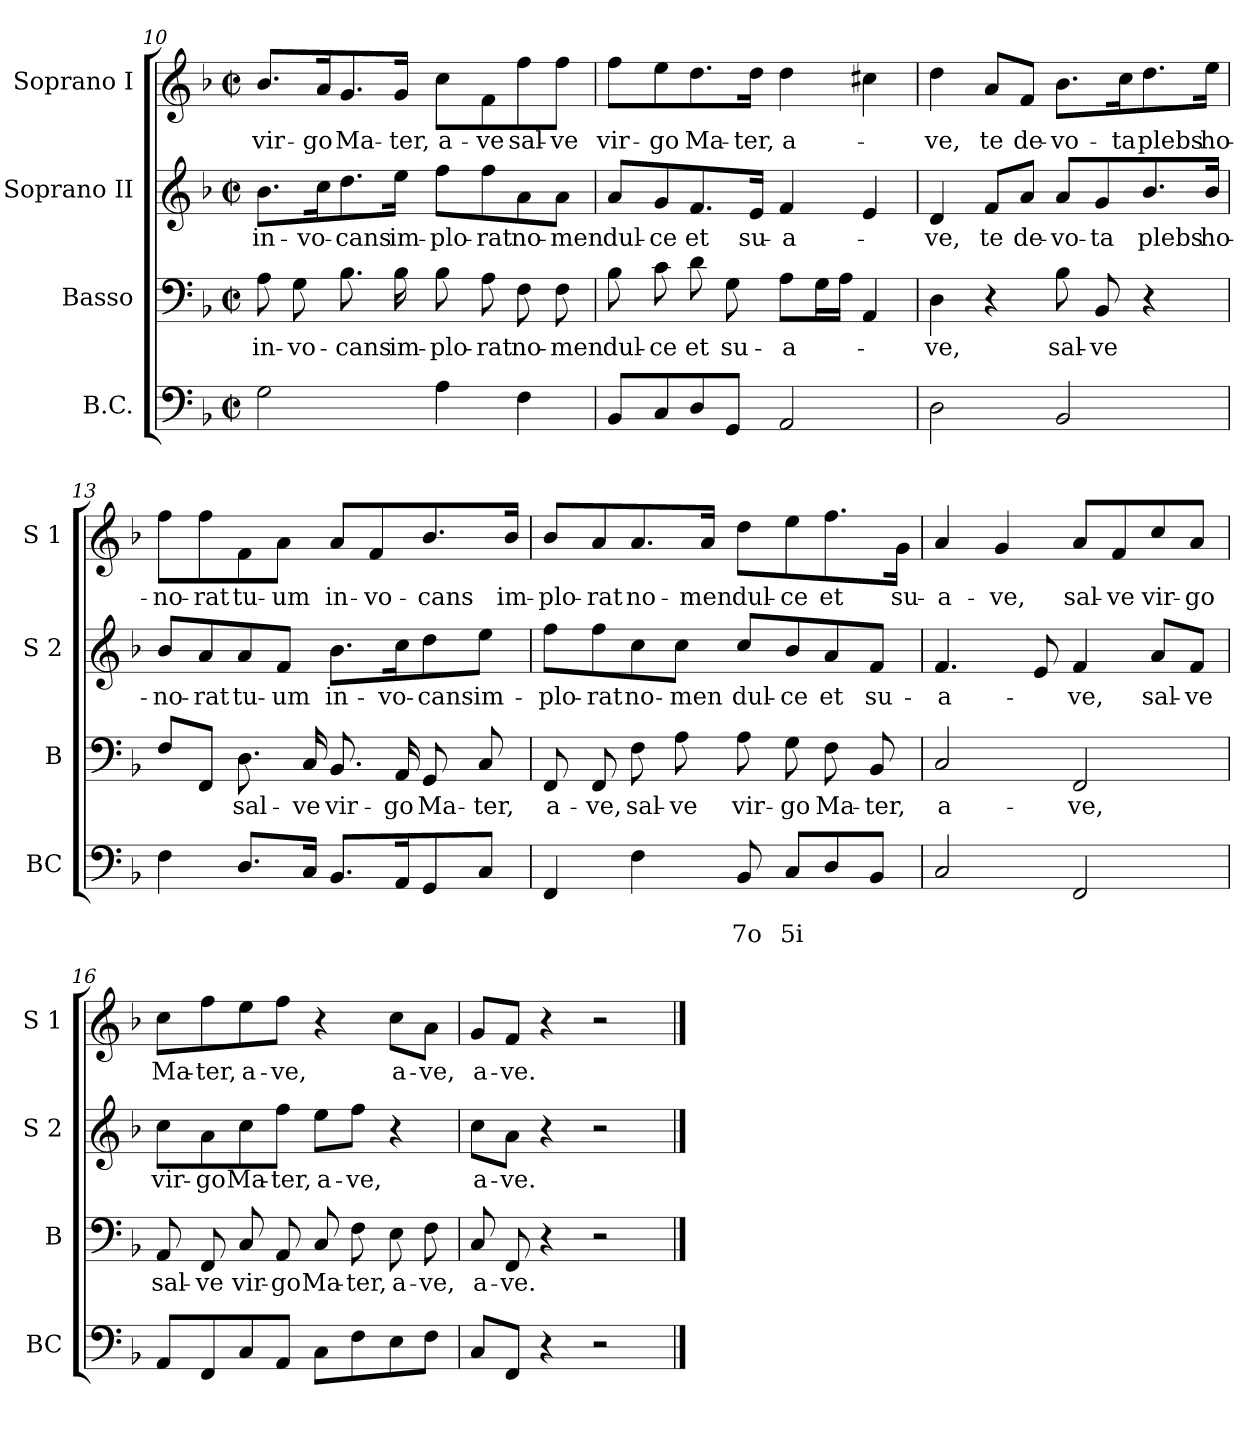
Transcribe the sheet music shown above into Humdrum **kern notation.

**kern	**text	**text	**kern	**text	**kern	**text	**kern	**text
*part4	*part4	*part4	*part3	*part3	*part2	*part2	*part1	*part1
*staff4	*staff4	*staff4	*staff3	*staff3	*staff2	*staff2	*staff1	*staff1
*I"B.C.	*	*	*I"Basso	*	*I"Soprano II	*	*I"Soprano I	*
*I'BC	*	*	*I'B	*	*I'S 2	*	*I'S 1	*
!!LO:PB:g=z
*clefF4	*	*	*clefF4	*	*clefG2	*	*clefG2	*
*k[b-]	*	*	*k[b-]	*	*k[b-]	*	*k[b-]	*
*F:	*	*	*F:	*	*F:	*	*F:	*
*M2/2	*	*	*M2/2	*	*M2/2	*	*M2/2	*
*met(c|)	*	*	*met(c|)	*	*met(c|)	*	*met(c|)	*
=10	=10	=10	=10	=10	=10	=10	=10	=10
*^	*	*	*	*	*	*	*	*
!	!	!	!	!	!LO:LY:b	!	!LO:LY:b	!	!LO:LY:b
2G\	8ryy	.	.	8A\	in-	8.b-\L	in-	8.b-/L	vir-
!	!	!	!	!	!LO:LY:b	!	!	!	!
.	8ryy	.	.	8G\	-vo-	.	.	.	.
!	!	!	!	!	!	!	!LO:LY:b	!	!LO:LY:b
.	.	.	.	.	.	16cc\K	-vo-	16a/K	-go
!	!	!	!	!	!LO:LY:b	!	!LO:LY:b	!	!LO:LY:b
.	4ryy	.	.	8.B-\	-cans	8.dd\	-cans	8.g/	Ma-
!	!	!	!	!	!LO:LY:b	!	!LO:LY:b	!	!LO:LY:b
.	.	.	.	16B-\	im-	16ee\Jk	im-	16g/Jk	-ter,
!	!	!	!	!	!LO:LY:b	!	!LO:LY:b	!	!LO:LY:b
4A\	2ryy	.	.	8B-\	-plo-	8ff\L	-plo-	8cc\L	a-
!	!	!	!	!	!LO:LY:b	!	!LO:LY:b	!	!LO:LY:b
.	.	.	.	8A\	-rat	8ff\	-rat	8f\	-ve
!	!	!	!	!	!LO:LY:b	!	!LO:LY:b	!	!LO:LY:b
4F\	.	.	.	8F\	no-	8a\	no-	8ff\	sal-
!	!	!	!	!	!LO:LY:b	!	!LO:LY:b	!	!LO:LY:b
.	.	.	.	8F\	-men	8a\J	-men	8ff\J	-ve
=11	=11	=11	=11	=11	=11	=11	=11	=11	=11
!	!	!	!	!	!LO:LY:b	!	!LO:LY:b	!	!LO:LY:b
8BB-/L	2ryy	.	.	8B-\	dul-	8a/L	dul-	8ff\L	vir-
!	!	!	!	!	!LO:LY:b	!	!LO:LY:b	!	!LO:LY:b
8C/	.	.	.	8c\	-ce	8g/	-ce	8ee\	-go
!	!	!	!	!	!LO:LY:b	!	!LO:LY:b	!	!LO:LY:b
8D/	.	.	.	8d\	et	8.f/	et	8.dd\	Ma-
!	!	!	!	!	!LO:LY:b	!	!	!	!
8GG/J	.	.	.	8G\	su-	.	.	.	.
!	!	!	!	!	!	!	!LO:LY:b	!	!LO:LY:b
.	.	.	.	.	.	16e/Jk	su-	16dd\Jk	-ter,
!	!	!	!	!	!LO:LY:b	!	!LO:LY:b	!	!LO:LY:b
2AA/	8ryy	.	.	8A\L	-a-	4f/	-a-	4dd\	a-
.	8ryy	.	.	16G\L	.	.	.	.	.
.	.	.	.	16A\JJ	.	.	.	.	.
.	4ryy	.	.	4AA/	.	4e/	.	4cc#X\	.
=12	=12	=12	=12	=12	=12	=12	=12	=12	=12
!	!	!	!	!	!LO:LY:b	!	!LO:LY:b	!	!LO:LY:b
2D\	4ryy	.	.	4D\	-ve,	4d/	-ve,	4dd\	-ve,
!	!	!	!	!	!	!	!LO:LY:b	!	!LO:LY:b
.	4ryy	.	.	4r	.	8f/L	te	8a/L	te
!	!	!	!	!	!	!	!LO:LY:b	!	!LO:LY:b
.	.	.	.	.	.	8a/J	de-	8f/J	de-
!	!	!	!	!	!LO:LY:b	!	!LO:LY:b	!	!LO:LY:b
2BB-/	4ryy	.	.	8B-\	sal-	8a/L	-vo-	8.b-\L	-vo-
!	!	!	!	!	!LO:LY:b	!	!LO:LY:b	!	!
.	.	.	.	8BB-/	-ve	8g/	-ta	.	.
!	!	!	!	!	!	!	!	!	!LO:LY:b
.	.	.	.	.	.	.	.	16cc\K	-ta
!	!	!	!	!	!	!	!LO:LY:b	!	!LO:LY:b
.	4ryy	.	.	4r	.	8.b-/	plebs	8.dd\	plebs
!	!	!	!	!	!	!	!LO:LY:b	!	!LO:LY:b
.	.	.	.	.	.	16b-/Jk	ho-	16ee\Jk	ho-
!!LO:LB:g=z
=13	=13	=13	=13	=13	=13	=13	=13	=13	=13
!	!	!	!	!	!	!	!LO:LY:b	!	!LO:LY:b
4F\	2ryy	.	.	8F/L	.	8b-/L	-no-	8ff\L	-no-
!	!	!	!	!	!	!	!LO:LY:b	!	!LO:LY:b
.	.	.	.	8FF/J	.	8a/	-rat	8ff\	-rat
!	!	!	!	!	!LO:LY:b	!	!LO:LY:b	!	!LO:LY:b
8.D/L	.	.	.	8.D\	sal-	8a/	tu-	8f\	tu-
!	!	!	!	!	!	!	!LO:LY:b	!	!LO:LY:b
.	.	.	.	.	.	8f/J	-um	8a\J	-um
!	!	!	!	!	!LO:LY:b	!	!	!	!
16C/Jk	.	.	.	16C/	-ve	.	.	.	.
!	!	!	!	!	!LO:LY:b	!	!LO:LY:b	!	!LO:LY:b
8.BB-/L	8ryy	.	.	8.BB-/	vir-	8.b-\L	in-	8a/L	in-
!	!	!	!	!	!	!	!	!	!LO:LY:b
.	8ryy	.	.	.	.	.	.	8f/	-vo-
!	!	!	!	!	!LO:LY:b	!	!LO:LY:b	!	!
16AA/k	.	.	.	16AA/	-go	16cc\K	-vo-	.	.
!	!	!	!	!	!LO:LY:b	!	!LO:LY:b	!	!LO:LY:b
8GG/	4ryy	.	.	8GG/	Ma-	8dd\	-cans	8.b-/	-cans
!	!	!	!	!	!LO:LY:b	!	!LO:LY:b	!	!
8C/J	.	.	.	8C/	-ter,	8ee\J	im-	.	.
!	!	!	!	!	!	!	!	!	!LO:LY:b
.	.	.	.	.	.	.	.	16b-/Jk	im-
*v	*v	*	*	*	*	*	*	*	*
=14	=14	=14	=14	=14	=14	=14	=14	=14
!	!	!	!	!LO:LY:b	!	!LO:LY:b	!	!LO:LY:b
4FF/	.	.	8FF/	a-	8ff\L	-plo-	8b-/L	-plo-
!	!	!	!	!LO:LY:b	!	!LO:LY:b	!	!LO:LY:b
.	.	.	8FF/	-ve,	8ff\	-rat	8a/	-rat
!	!	!	!	!LO:LY:b	!	!LO:LY:b	!	!LO:LY:b
4F\	.	.	8F\	sal-	8cc\	no-	8.a/	no-
!	!	!	!	!LO:LY:b	!	!LO:LY:b	!	!
.	.	.	8A\	-ve	8cc\J	-men	.	.
!	!	!	!	!	!	!	!	!LO:LY:b
.	.	.	.	.	.	.	16a/Jk	-men
!	!	!LO:LY:b	!	!LO:LY:b	!	!LO:LY:b	!	!LO:LY:b
8BB-/	.	7o	8A\	vir-	8cc/L	dul-	8dd\L	dul-
!	!	!LO:LY:b	!	!LO:LY:b	!	!LO:LY:b	!	!LO:LY:b
8C/L	.	5i	8G\	-go	8b-/	-ce	8ee\	-ce
!	!	!	!	!LO:LY:b	!	!LO:LY:b	!	!LO:LY:b
8D/	.	.	8F\	Ma-	8a/	et	8.ff\	et
!	!	!	!	!LO:LY:b	!	!LO:LY:b	!	!
8BB-/J	.	.	8BB-/	-ter,	8f/J	su-	.	.
!	!	!	!	!	!	!	!	!LO:LY:b
.	.	.	.	.	.	.	16g\Jk	su-
!!LO:LB:g=z
=15	=15	=15	=15	=15	=15	=15	=15	=15
*^	*	*	*	*	*	*	*	*
!	!	!	!	!	!LO:LY:b	!	!LO:LY:b	!	!LO:LY:b
2C/	4ryy	.	.	2C/	a-	4.f/	-a-	4a/	-a-
!	!	!	!	!	!	!	!	!	!LO:LY:b
.	4ryy	.	.	.	.	.	.	4g/	-ve,
.	.	.	.	.	.	8e/	.	.	.
!	!	!	!	!	!LO:LY:b	!	!LO:LY:b	!	!LO:LY:b
2FF/	2ryy	.	.	2FF/	-ve,	4f/	-ve,	8a/L	sal-
!	!	!	!	!	!	!	!	!	!LO:LY:b
.	.	.	.	.	.	.	.	8f/	-ve
!	!	!	!	!	!	!	!LO:LY:b	!	!LO:LY:b
.	.	.	.	.	.	8a/L	sal-	8cc/	vir-
!	!	!	!	!	!	!	!LO:LY:b	!	!LO:LY:b
.	.	.	.	.	.	8f/J	-ve	8a/J	-go
*v	*v	*	*	*	*	*	*	*	*
=16	=16	=16	=16	=16	=16	=16	=16	=16
!	!	!	!	!LO:LY:b	!	!LO:LY:b	!	!LO:LY:b
8AA/L	.	.	8AA/	sal-	8cc\L	vir-	8cc\L	Ma-
!	!	!	!	!LO:LY:b	!	!LO:LY:b	!	!LO:LY:b
8FF/	.	.	8FF/	-ve	8a\	-go	8ff\	-ter,
!	!	!	!	!LO:LY:b	!	!LO:LY:b	!	!LO:LY:b
8C/	.	.	8C/	vir-	8cc\	Ma-	8ee\	a-
!	!	!	!	!LO:LY:b	!	!LO:LY:b	!	!LO:LY:b
8AA/J	.	.	8AA/	-go	8ff\J	-ter,	8ff\J	-ve,
!	!	!	!	!LO:LY:b	!	!LO:LY:b	!	!
8C\L	.	.	8C/	Ma-	8ee\L	a-	4r	.
!	!	!	!	!LO:LY:b	!	!LO:LY:b	!	!
8F\	.	.	8F\	-ter,	8ff\J	-ve,	.	.
!	!	!	!	!LO:LY:b	!	!	!	!LO:LY:b
8E\	.	.	8E\	a-	4r	.	8cc\L	a-
!	!	!	!	!LO:LY:b	!	!	!	!LO:LY:b
8F\J	.	.	8F\	-ve,	.	.	8a\J	-ve,
=17	=17	=17	=17	=17	=17	=17	=17	=17
!	!	!	!	!LO:LY:b	!	!LO:LY:b	!	!LO:LY:b
8C/L	.	.	8C/	a-	8cc\L	a-	8g/L	a-
!	!	!	!	!LO:LY:b	!	!LO:LY:b	!	!LO:LY:b
8FF/J	.	.	8FF/	-ve.	8a\J	-ve.	8f/J	-ve.
4r	.	.	4r	.	4r	.	4r	.
2r	.	.	2r	.	2r	.	2r	.
==	==	==	==	==	==	==	==	==
*-	*-	*-	*-	*-	*-	*-	*-	*-
